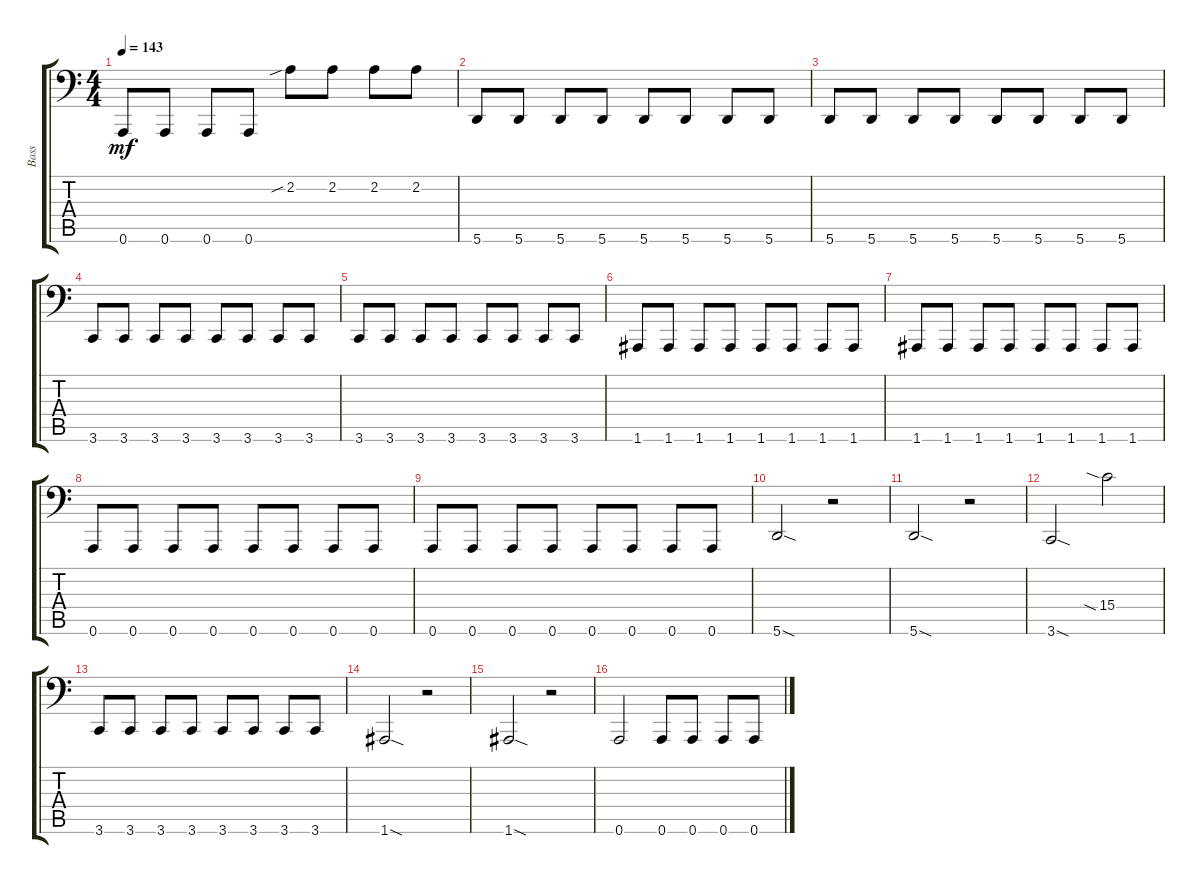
\track ("Bass" "Bass") {instrument electricbassfinger}
\staff {score tabs}
\tuning (C3 G2 D2 A1 E1 A0) {hide}
\ts (4 4)
\tempo 143
\clef f4
\ks c
0.6.8{dy mf} 0.6.8 0.6.8 0.6.8 2.2{sib}.8 2.2.8 2.2.8 2.2.8 |
5.6.8 5.6.8 5.6.8 5.6.8 5.6.8 5.6.8 5.6.8 5.6.8 |
5.6.8 5.6.8 5.6.8 5.6.8 5.6.8 5.6.8 5.6.8 5.6.8 |
3.6.8 3.6.8 3.6.8 3.6.8 3.6.8 3.6.8 3.6.8 3.6.8 |
3.6.8 3.6.8 3.6.8 3.6.8 3.6.8 3.6.8 3.6.8 3.6.8 |
1.6.8 1.6.8 1.6.8 1.6.8 1.6.8 1.6.8 1.6.8 1.6.8 |
1.6.8 1.6.8 1.6.8 1.6.8 1.6.8 1.6.8 1.6.8 1.6.8 |
0.6.8 0.6.8 0.6.8 0.6.8 0.6.8 0.6.8 0.6.8 0.6.8 |
0.6.8 0.6.8 0.6.8 0.6.8 0.6.8 0.6.8 0.6.8 0.6.8 |
5.6{sod}.2 r.2 |
5.6{sod}.2 r.2 |
3.6{sod}.2 15.4{sia}.2 |
3.6.8 3.6.8 3.6.8 3.6.8 3.6.8 3.6.8 3.6.8 3.6.8 |
1.6{sod}.2 r.2 |
1.6{sod}.2 r.2 |
0.6.2 0.6.8 0.6.8 0.6.8 0.6.8
